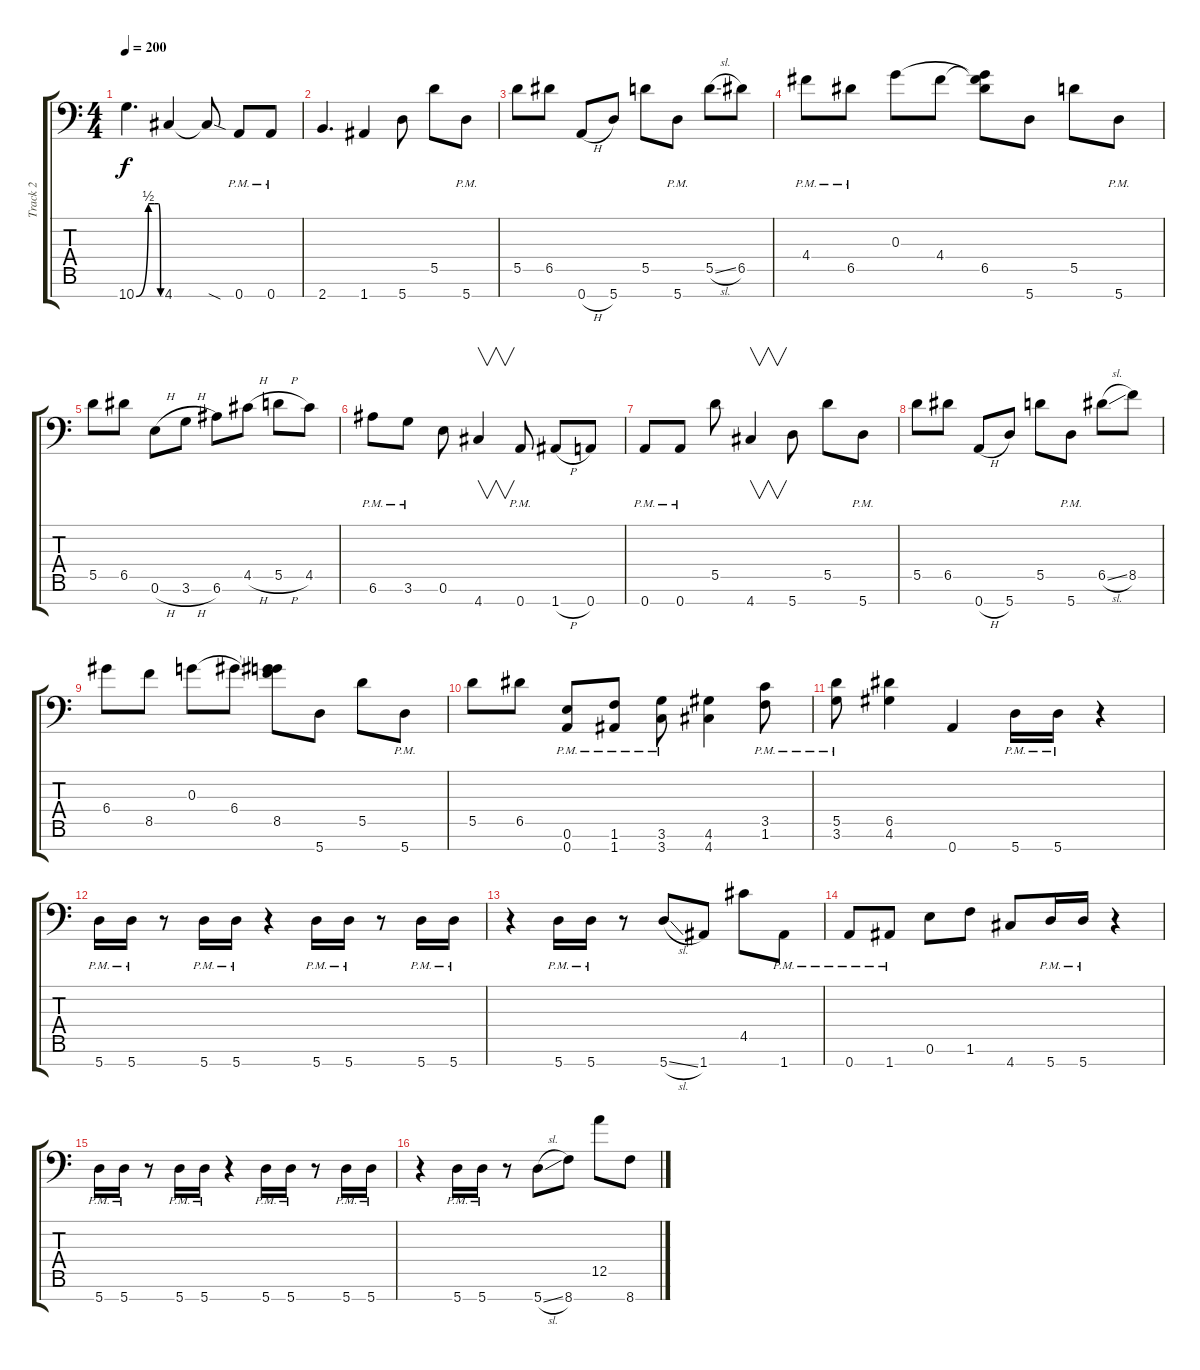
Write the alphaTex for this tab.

\track ("Track 2" "Track 2") {instrument distortionguitar}
\staff {score tabs}
\tuning (E4 B3 G3 D3 A2 E2 A1) {hide}
\ts (4 4)
\tempo 200
\clef f4
\ks c
10.7{be (custom 0 0 30 2 45 2 55 2 60 0)}.4{d dy f} 4.7.4 4.7{sod t}.8 0.7{pm}.8 0.7{pm}.8 |
2.7.4{d} 1.7.4 5.7.8 5.5.8 5.7{pm}.8 |
5.5.8 6.5.8 0.7{h}.8 5.7.8 5.5.8 5.7{pm}.8 5.5{sl}.8 6.5.8 |
4.4{pm}.8 6.5{pm}.8 0.3.8 4.4.8 (0.3{t} 4.4{t} 6.5).8 5.7.8 5.5.8 5.7{pm}.8 |
5.5.8 6.5.8 0.6{h}.8 3.6{h}.8 6.6.8 4.5{h}.8 5.5{h}.8 4.5.8 |
6.6{pm}.8 3.6{pm}.8 0.6.8 4.7.4{v} 0.7{pm}.8 1.7{h}.8 0.7.8 |
0.7{pm}.8 0.7{pm}.8 5.5.8 4.7.4{v} 5.7.8 5.5.8 5.7{pm}.8 |
5.5.8 6.5.8 0.7{h}.8 5.7.8 5.5.8 5.7{pm}.8 6.5{sl}.8 8.5.8 |
6.4.8 8.5.8 0.3.8 6.4.8 (0.3{t} 6.4{t} 8.5).8 5.7.8 5.5.8 5.7{pm}.8 |
5.5.8 6.5.8 (0.6{pm} 0.7{pm}).8 (1.6{pm} 1.7{pm}).8 (3.6{pm} 3.7{pm}).8 (4.6 4.7).4 (3.5{pm} 1.6{pm}).8 |
(5.5{pm} 3.6{pm}).8 (6.5 4.6).4 0.7.4 5.7{pm}.16 5.7{pm}.16 r.4 |
5.7{pm}.16 5.7{pm}.16 r.8 5.7{pm}.16 5.7{pm}.16 r.4 5.7{pm}.16 5.7{pm}.16 r.8 5.7{pm}.16 5.7{pm}.16 |
r.4 5.7{pm}.16 5.7{pm}.16 r.8 5.7{sl}.8 1.7.8 4.5.8 1.7{pm}.8 |
0.7{pm}.8 1.7{pm}.8 0.6.8 1.6.8 4.7.8 5.7{pm}.16 5.7{pm}.16 r.4 |
5.7{pm}.16 5.7{pm}.16 r.8 5.7{pm}.16 5.7{pm}.16 r.4 5.7{pm}.16 5.7{pm}.16 r.8 5.7{pm}.16 5.7{pm}.16 |
r.4 5.7{pm}.16 5.7{pm}.16 r.8 5.7{sl}.8 8.7.8 12.5.8 8.7{sl}.8
